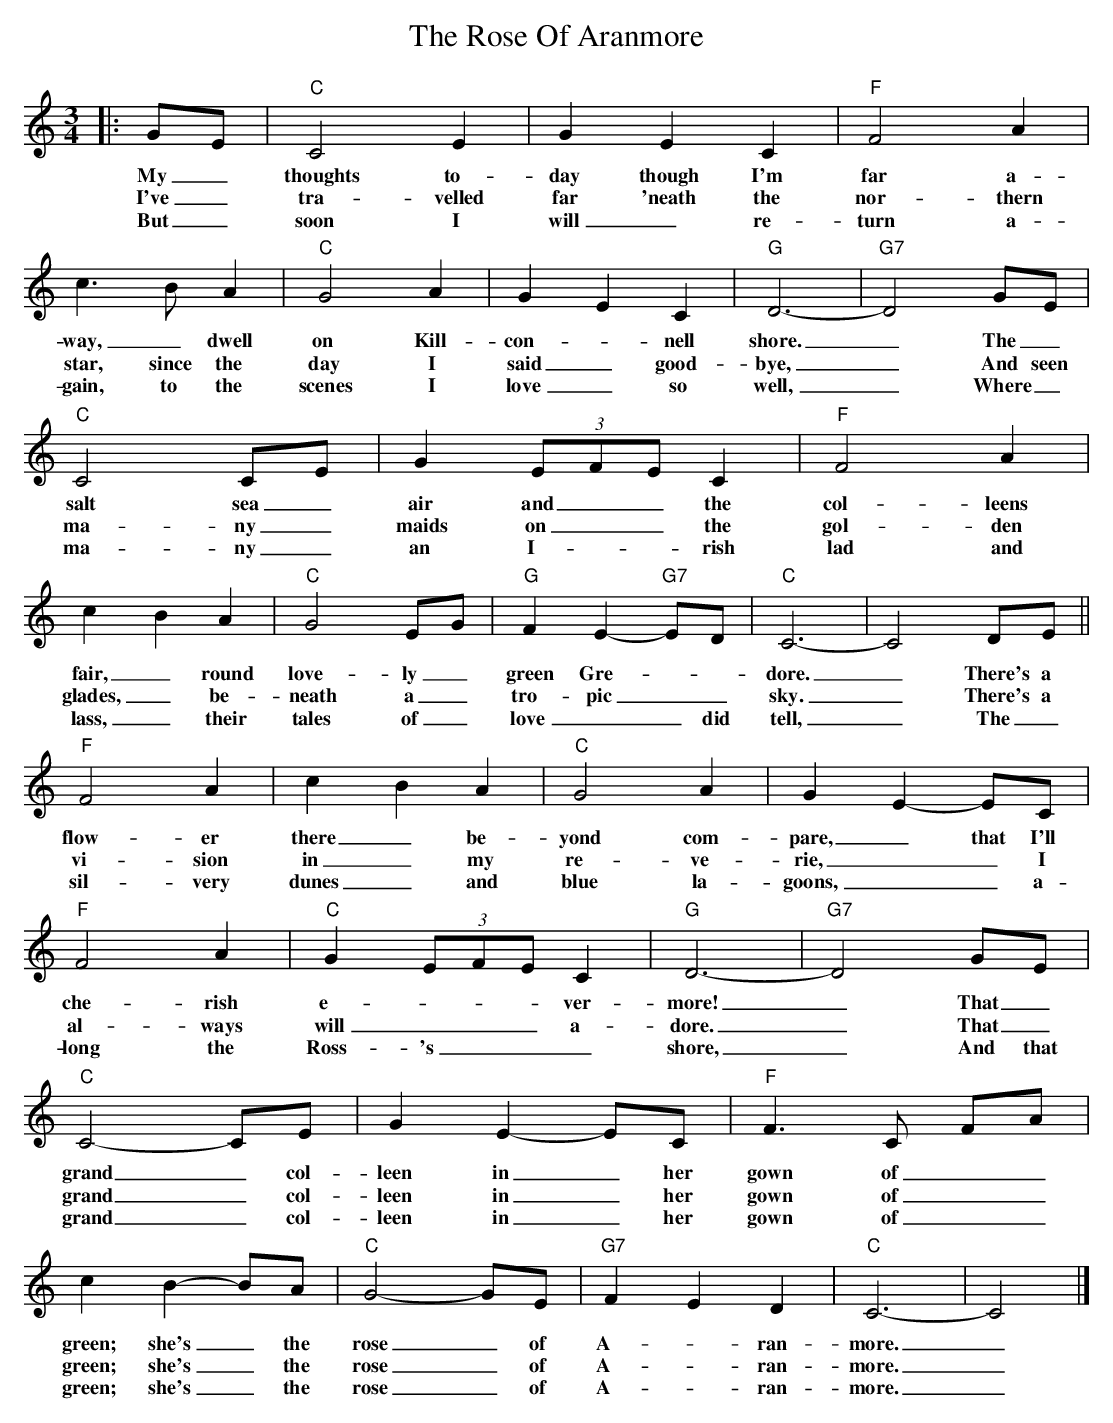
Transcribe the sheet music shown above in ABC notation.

X:1
T:The Rose Of Aranmore
M:3/4
L:1/8
K:Cmaj
|: GE | \
w:My_
w:I've_
w:But_
"C"C4 E2  | G2 E2 C2    | "F"F4 A2   | c3 B A2   | "C"G4 A2  |    G2 E2 C2      | "G"D6 - | "G7"D4 GE |
w:thoughts to-day though I'm far a-way,_ dwell on Kill-con-_nell shore._ The_
w:tra-velled far 'neath the nor-thern star, since the day I said_ good-bye,_ And seen
w:soon I will_ re-turn a-gain, to the scenes I love_ so well,_ Where_
"C"C4 CE  | G2 (3EFE C2 | "F"F4 A2   | c2 B2 A2  | "C"G4 EG  | "G"F2 E2- "G7"ED | "C"C6 - | C4 DE ||
w:salt sea_ air and__ the col-leens fair,_ round love-ly_ green Gre-__dore._ There's a
w:ma-ny_ maids on__ the gol-den glades,_ be-neath a_ tro-pic__ sky._ There's a
w:ma-ny_ an I-__rish lad and lass,_ their tales of_ love__ did tell,_ The_
"F"F4 A2  | c2 B2 A2    | "C"G4 A2   | G2 E2- EC | "F"F4 A2  | "C"G2 (3EFE C2   | "G"D6 - | "G7"D4 GE |
w:flow-er there_ be-yond com-pare,_ that I'll che-rish e-___ver-more!_ That_
w:vi-sion in_ my re-ve-rie,__ I al-ways will___ a-dore._ That_
w:sil-very dunes_ and blue la-goons,__ a-long the Ross-'s___ shore,_ And that
"C"C4- CE | G2 E2- EC   | "F"F3 C FA | c2 B2- BA | "C"G4- GE | "G7"F2 E2 D2     | "C"C6 - | C4 |]
w:grand_ col-leen in_ her gown of__ green; she's_ the rose_ of A-_ran-more._
w:grand_ col-leen in_ her gown of__ green; she's_ the rose_ of A-_ran-more._
w:grand_ col-leen in_ her gown of__ green; she's_ the rose_ of A-_ran-more._
